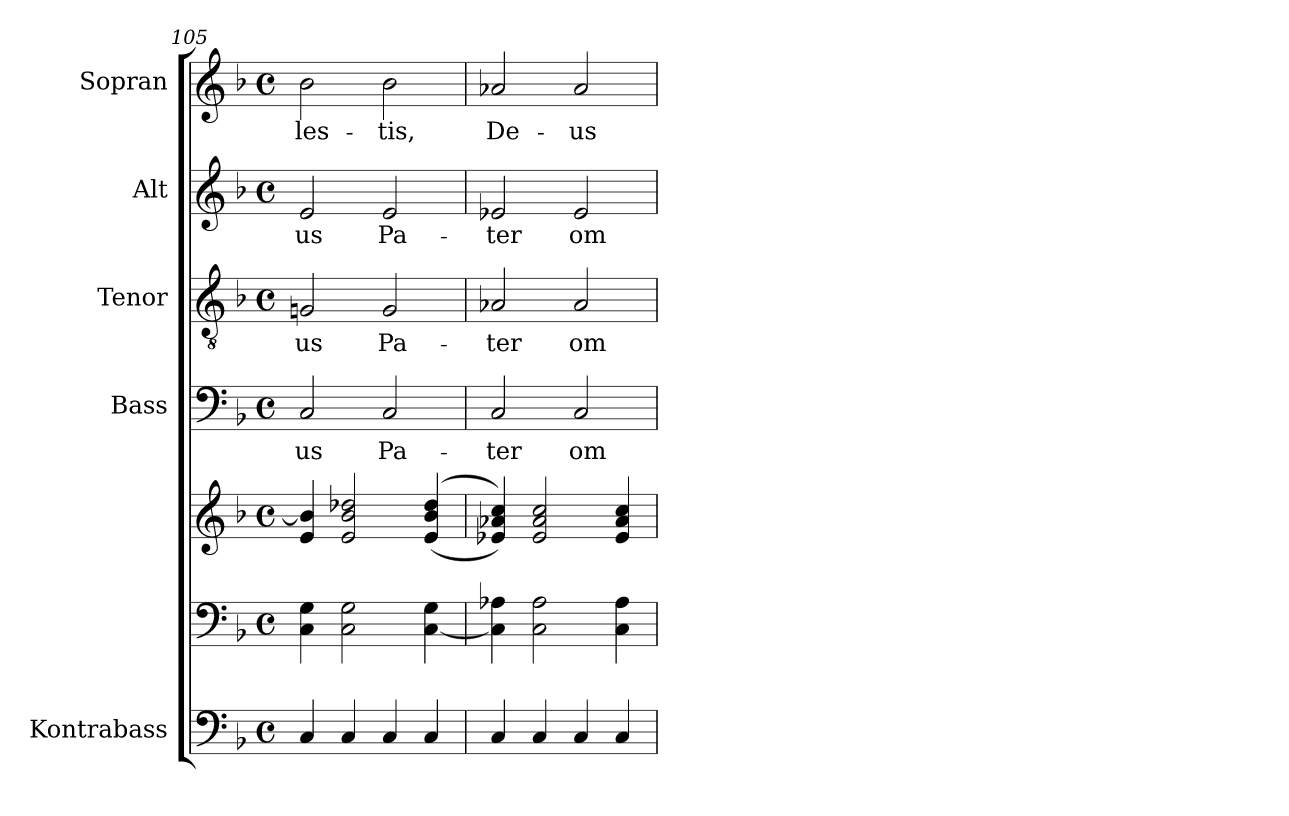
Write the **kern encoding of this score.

**kern	**kern	**kern	**kern	**text	**kern	**text	**kern	**text	**kern	**text
*part6	*part5	*part5	*part4	*part4	*part3	*part3	*part2	*part2	*part1	*part1
*staff7	*staff6	*staff5	*staff4	*staff4	*staff3	*staff3	*staff2	*staff2	*staff1	*staff1
*I"Kontrabass	*	*	*I"Bass	*	*I"Tenor	*	*I"Alt	*	*I"Sopran	*
*I'Kb.	*	*	*I'B.	*	*I'T.	*	*I'A.	*	*I'S.	*
*clefF4	*clefF4	*clefG2	*clefF4	*	*clefGv2	*	*clefG2	*	*clefG2	*
*ITrd7c12	*	*	*	*	*	*	*	*	*	*
*k[b-]	*k[b-]	*k[b-]	*k[b-]	*	*k[b-]	*	*k[b-]	*	*k[b-]	*
*F:	*F:	*F:	*F:	*	*F:	*	*F:	*	*F:	*
*M4/4	*M4/4	*M4/4	*M4/4	*	*M4/4	*	*M4/4	*	*M4/4	*
*met(c)	*met(c)	*met(c)	*met(c)	*	*met(c)	*	*met(c)	*	*met(c)	*
=105	=105	=105	=105	=105	=105	=105	=105	=105	=105	=105
!	!	!	!	!LO:LY:b	!	!LO:LY:b	!	!LO:LY:b	!	!LO:LY:b
4CC/	4C\ 4G\	4e/ 4b-/]	2C/	-us	2Gn/	-us	2e/	-us	2b-\	-les-
4CC/	2C\ 2G\	2e/ 2b-/ 2dd-X/	.	.	.	.	.	.	.	.
!	!	!	!	!LO:LY:b	!	!LO:LY:b	!	!LO:LY:b	!	!LO:LY:b
4CC/	.	.	2C/	Pa-	2G/	Pa-	2e/	Pa-	2b-\	-tis,
4CC/	[<4C\ 4G\	(<(4e/ 4b-/ 4dd-/	.	.	.	.	.	.	.	.
=106	=106	=106	=106	=106	=106	=106	=106	=106	=106	=106
!	!	!	!	!LO:LY:b	!	!LO:LY:b	!	!LO:LY:b	!	!LO:LY:b
4CC/	4C\] 4A-X\	4e-X/ 4a-X/ 4cc/))	2C/	-ter	2A-X/	-ter	2e-X/	-ter	2a-X/	De-
4CC/	2C\ 2A-\	2e-/ 2a-/ 2cc/	.	.	.	.	.	.	.	.
!	!	!	!	!LO:LY:b	!	!LO:LY:b	!	!LO:LY:b	!	!LO:LY:b
4CC/	.	.	2C/	om-	2A-/	om-	2e-/	om-	2a-/	-us
4CC/	4C\ 4A-\	4e-/ 4a-/ 4cc/	.	.	.	.	.	.	.	.
=	=	=	=	=	=	=	=	=	=	=
*-	*-	*-	*-	*-	*-	*-	*-	*-	*-	*-
